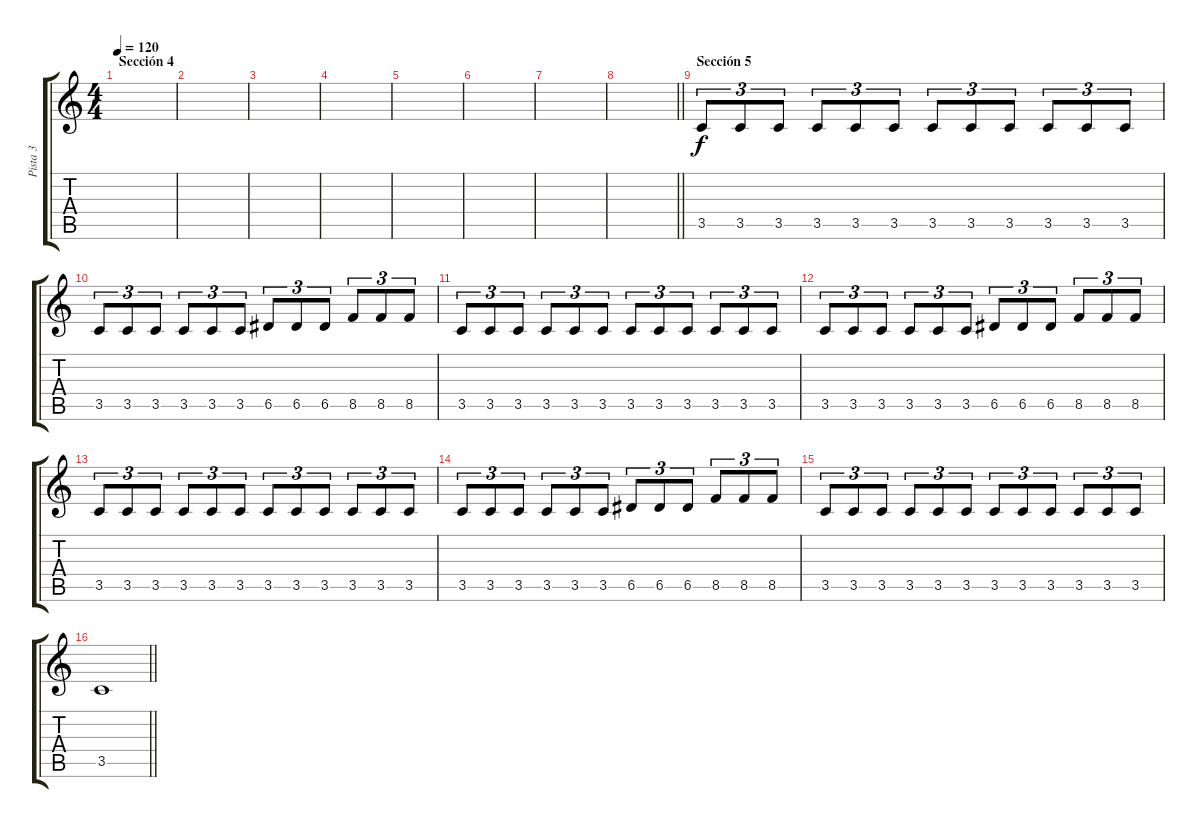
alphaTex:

\track ("Pista 3" "Pista 3") {instrument overdrivenguitar}
\staff {score tabs}
\tuning (E4 B3 G3 D3 A2 E2) {hide}
\ts (4 4)
\section ("" "Sección 4")
\tempo 120
\clef g2
\ks c
|
|
|
|
|
|
|
\barLineRight lightlight
|
\section ("" "Sección 5")
3.5.8{tu (3 2)} 3.5.8{tu (3 2)} 3.5.8{tu (3 2)} 3.5.8{tu (3 2)} 3.5.8{tu (3 2)} 3.5.8{tu (3 2)} 3.5.8{tu (3 2)} 3.5.8{tu (3 2)} 3.5.8{tu (3 2)} 3.5.8{tu (3 2)} 3.5.8{tu (3 2)} 3.5.8{tu (3 2)} |
3.5.8{tu (3 2)} 3.5.8{tu (3 2)} 3.5.8{tu (3 2)} 3.5.8{tu (3 2)} 3.5.8{tu (3 2)} 3.5.8{tu (3 2)} 6.5.8{tu (3 2)} 6.5.8{tu (3 2)} 6.5.8{tu (3 2)} 8.5.8{tu (3 2)} 8.5.8{tu (3 2)} 8.5.8{tu (3 2)} |
3.5.8{tu (3 2)} 3.5.8{tu (3 2)} 3.5.8{tu (3 2)} 3.5.8{tu (3 2)} 3.5.8{tu (3 2)} 3.5.8{tu (3 2)} 3.5.8{tu (3 2)} 3.5.8{tu (3 2)} 3.5.8{tu (3 2)} 3.5.8{tu (3 2)} 3.5.8{tu (3 2)} 3.5.8{tu (3 2)} |
3.5.8{tu (3 2)} 3.5.8{tu (3 2)} 3.5.8{tu (3 2)} 3.5.8{tu (3 2)} 3.5.8{tu (3 2)} 3.5.8{tu (3 2)} 6.5.8{tu (3 2)} 6.5.8{tu (3 2)} 6.5.8{tu (3 2)} 8.5.8{tu (3 2)} 8.5.8{tu (3 2)} 8.5.8{tu (3 2)} |
3.5.8{tu (3 2)} 3.5.8{tu (3 2)} 3.5.8{tu (3 2)} 3.5.8{tu (3 2)} 3.5.8{tu (3 2)} 3.5.8{tu (3 2)} 3.5.8{tu (3 2)} 3.5.8{tu (3 2)} 3.5.8{tu (3 2)} 3.5.8{tu (3 2)} 3.5.8{tu (3 2)} 3.5.8{tu (3 2)} |
3.5.8{tu (3 2)} 3.5.8{tu (3 2)} 3.5.8{tu (3 2)} 3.5.8{tu (3 2)} 3.5.8{tu (3 2)} 3.5.8{tu (3 2)} 6.5.8{tu (3 2)} 6.5.8{tu (3 2)} 6.5.8{tu (3 2)} 8.5.8{tu (3 2)} 8.5.8{tu (3 2)} 8.5.8{tu (3 2)} |
3.5.8{tu (3 2)} 3.5.8{tu (3 2)} 3.5.8{tu (3 2)} 3.5.8{tu (3 2)} 3.5.8{tu (3 2)} 3.5.8{tu (3 2)} 3.5.8{tu (3 2)} 3.5.8{tu (3 2)} 3.5.8{tu (3 2)} 3.5.8{tu (3 2)} 3.5.8{tu (3 2)} 3.5.8{tu (3 2)} |
\barLineRight lightlight
3.5.1
